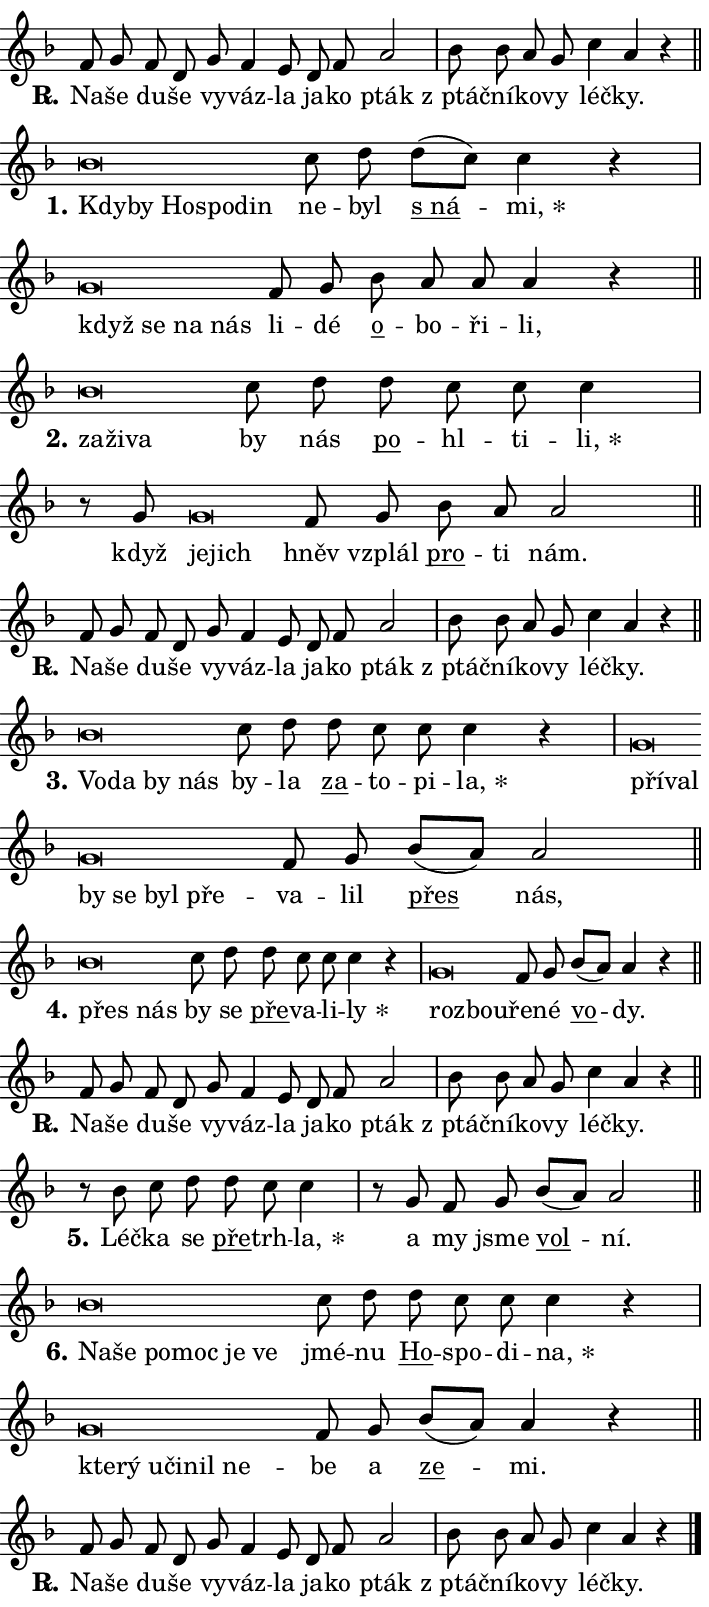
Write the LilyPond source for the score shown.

\version "2.24.0"
\header { tagline = "" }
\paper {
  indent = 0\cm
  top-margin = 0\cm
  right-margin = 0.13\cm % to fit lyric hyphens
  bottom-margin = 0\cm
  left-margin = 0\cm
  paper-width = 12\cm
  page-breaking = #ly:one-page-breaking
  system-system-spacing.basic-distance = #11
  score-system-spacing.basic-distance = #11
  ragged-last = ##f
}


%% Author: Thomas Morley
%% https://lists.gnu.org/archive/html/lilypond-user/2020-05/msg00002.html
#(define (line-position grob)
"Returns position of @var[grob} in current system:
   @code{'start}, if at first time-step
   @code{'end}, if at last time-step
   @code{'middle} otherwise
"
  (let* ((col (ly:item-get-column grob))
         (ln (ly:grob-object col 'left-neighbor))
         (rn (ly:grob-object col 'right-neighbor))
         (col-to-check-left (if (ly:grob? ln) ln col))
         (col-to-check-right (if (ly:grob? rn) rn col))
         (break-dir-left
           (and
             (ly:grob-property col-to-check-left 'non-musical #f)
             (ly:item-break-dir col-to-check-left)))
         (break-dir-right
           (and
             (ly:grob-property col-to-check-right 'non-musical #f)
             (ly:item-break-dir col-to-check-right))))
        (cond ((eqv? 1 break-dir-left) 'start)
              ((eqv? -1 break-dir-right) 'end)
              (else 'middle))))

#(define (tranparent-at-line-position vctor)
  (lambda (grob)
  "Relying on @code{line-position} select the relevant enry from @var{vctor}.
Used to determine transparency,"
    (case (line-position grob)
      ((end) (not (vector-ref vctor 0)))
      ((middle) (not (vector-ref vctor 1)))
      ((start) (not (vector-ref vctor 2))))))

noteHeadBreakVisibility =
#(define-music-function (break-visibility)(vector?)
"Makes @code{NoteHead}s transparent relying on @var{break-visibility}"
#{
  \override NoteHead.transparent =
    #(tranparent-at-line-position break-visibility)
#})

#(define delete-ledgers-for-transparent-note-heads
  (lambda (grob)
    "Reads whether a @code{NoteHead} is transparent.
If so this @code{NoteHead} is removed from @code{'note-heads} from
@var{grob}, which is supposed to be @code{LedgerLineSpanner}.
As a result ledgers are not printed for this @code{NoteHead}"
    (let* ((nhds-array (ly:grob-object grob 'note-heads))
           (nhds-list
             (if (ly:grob-array? nhds-array)
                 (ly:grob-array->list nhds-array)
                 '()))
           ;; Relies on the transparent-property being done before
           ;; Staff.LedgerLineSpanner.after-line-breaking is executed.
           ;; This is fragile ...
           (to-keep
             (remove
               (lambda (nhd)
                 (ly:grob-property nhd 'transparent #f))
               nhds-list)))
      ;; TODO find a better method to iterate over grob-arrays, similiar
      ;; to filter/remove etc for lists
      ;; For now rebuilt from scratch
      (set! (ly:grob-object grob 'note-heads)  '())
      (for-each
        (lambda (nhd)
          (ly:pointer-group-interface::add-grob grob 'note-heads nhd))
        to-keep))))

squashNotes = {
  \override NoteHead.X-extent = #'(-0.2 . 0.2)
  \override NoteHead.Y-extent = #'(-0.75 . 0)
  \override NoteHead.stencil =
    #(lambda (grob)
       (let ((pos (ly:grob-property grob 'staff-position)))
         (begin
           (if (< pos -7) (display "ERROR: Lower brevis then expected\n") (display ""))
           (if (<= pos -6) ly:text-interface::print ly:note-head::print))))
}
unSquashNotes = {
  \revert NoteHead.X-extent
  \revert NoteHead.Y-extent
  \revert NoteHead.stencil
}

hideNotes = \noteHeadBreakVisibility #begin-of-line-visible
unHideNotes = \noteHeadBreakVisibility #all-visible

% work-around for resetting accidentals
% https://lilypond.org/doc/v2.23/Documentation/notation/displaying-rhythms#unmetered-music
cadenzaMeasure = {
  \cadenzaOff
  \partial 1024 s1024
  \cadenzaOn
}

#(define-markup-command (accent layout props text) (markup?)
  "Underline accented syllable"
  (interpret-markup layout props
    #{\markup \override #'(offset . 4.3) \underline { #text }#}))

responsum = \markup \concat {
  "R" \hspace #-1.05 \path #0.1 #'((moveto 0 0.07) (lineto 0.9 0.8)) \hspace #0.05 "."
}

spaceSize = #0.6828661417322834 % exact space size for TeX Gyre Schola

\layout {
  \context {
    \Staff
    \remove "Time_signature_engraver"
    \override LedgerLineSpanner.after-line-breaking = #delete-ledgers-for-transparent-note-heads
  }
  \context {
    \Lyrics {
      \override LyricSpace.minimum-distance = \spaceSize
      \override LyricText.font-name = #"TeX Gyre Schola"
      \override LyricText.font-size = 1
      \override StanzaNumber.font-name = #"TeX Gyre Schola Bold"
      \override StanzaNumber.font-size = 1
    }
  }
  \context {
    \Score 
    \override NoteHead.text =
      #(lambda (grob) 
        (let ((pos (ly:grob-property grob 'staff-position)))
          #{\markup {
            \combine
              \halign #-0.55 \raise #(if (= pos -6) 0 0.5) \override #'(thickness . 2) \draw-line #'(3.2 . 0)
              \musicglyph "noteheads.sM1"
          }#}))
  }
}

% magnetic-lyrics.ily
%
%   written by
%     Jean Abou Samra <jean@abou-samra.fr>
%     Werner Lemberg <wl@gnu.org>
%
%   adapted by
%     Jiri Hon <jiri.hon@gmail.com>
%
% Version 2022-Apr-15

% https://www.mail-archive.com/lilypond-user@gnu.org/msg149350.html

#(define (Left_hyphen_pointer_engraver context)
   "Collect syllable-hyphen-syllable occurrences in lyrics and store
them in properties.  This engraver only looks to the left.  For
example, if the lyrics input is @code{foo -- bar}, it does the
following.

@itemize @bullet
@item
Set the @code{text} property of the @code{LyricHyphen} grob between
@q{foo} and @q{bar} to @code{foo}.

@item
Set the @code{left-hyphen} property of the @code{LyricText} grob with
text @q{foo} to the @code{LyricHyphen} grob between @q{foo} and
@q{bar}.
@end itemize

Use this auxiliary engraver in combination with the
@code{lyric-@/text::@/apply-@/magnetic-@/offset!} hook."
   (let ((hyphen #f)
         (text #f))
     (make-engraver
      (acknowledgers
       ((lyric-syllable-interface engraver grob source-engraver)
        (set! text grob)))
      (end-acknowledgers
       ((lyric-hyphen-interface engraver grob source-engraver)
        ;(when (not (grob::has-interface grob 'lyric-space-interface))
          (set! hyphen grob)));)
      ((stop-translation-timestep engraver)
       (when (and text hyphen)
         (ly:grob-set-object! text 'left-hyphen hyphen))
       (set! text #f)
       (set! hyphen #f)))))

#(define (lyric-text::apply-magnetic-offset! grob)
   "If the space between two syllables is less than the value in
property @code{LyricText@/.details@/.squash-threshold}, move the right
syllable to the left so that it gets concatenated with the left
syllable.

Use this function as a hook for
@code{LyricText@/.after-@/line-@/breaking} if the
@code{Left_@/hyphen_@/pointer_@/engraver} is active."
   (let ((hyphen (ly:grob-object grob 'left-hyphen #f)))
     (when hyphen
       (let ((left-text (ly:spanner-bound hyphen LEFT)))
         (when (grob::has-interface left-text 'lyric-syllable-interface)
           (let* ((common (ly:grob-common-refpoint grob left-text X))
                  (this-x-ext (ly:grob-extent grob common X))
                  (left-x-ext
                   (begin
                     ;; Trigger magnetism for left-text.
                     (ly:grob-property left-text 'after-line-breaking)
                     (ly:grob-extent left-text common X)))
                  ;; `delta` is the gap width between two syllables.
                  (delta (- (interval-start this-x-ext)
                            (interval-end left-x-ext)))
                  (details (ly:grob-property grob 'details))
                  (threshold (assoc-get 'squash-threshold details 0.2)))
             (when (< delta threshold)
               (let* (;; We have to manipulate the input text so that
                      ;; ligatures crossing syllable boundaries are not
                      ;; disabled.  For languages based on the Latin
                      ;; script this is essentially a beautification.
                      ;; However, for non-Western scripts it can be a
                      ;; necessity.
                      (lt (ly:grob-property left-text 'text))
                      (rt (ly:grob-property grob 'text))
                      (is-space (grob::has-interface hyphen 'lyric-space-interface))
                      (space (if is-space " " ""))
                      (extra-delta (if is-space spaceSize 0))
                      ;; Append new syllable.
                      (ltrt-space (if (and (string? lt) (string? rt))
                                (string-append lt space rt)
                                (make-concat-markup (list lt space rt))))
                      ;; Right-align `ltrt` to the right side.
                      (ltrt-space-markup (grob-interpret-markup
                               grob
                               (make-translate-markup
                                (cons (interval-length this-x-ext) 0)
                                (make-right-align-markup ltrt-space)))))
                 (begin
                   ;; Don't print `left-text`.
                   (ly:grob-set-property! left-text 'stencil #f)
                   ;; Set text and stencil (which holds all collected
                   ;; syllables so far) and shift it to the left.
                   (ly:grob-set-property! grob 'text ltrt-space)
                   (ly:grob-set-property! grob 'stencil ltrt-space-markup)
                   (ly:grob-translate-axis! grob (- (- delta extra-delta)) X))))))))))


#(define (lyric-hyphen::displace-bounds-first grob)
   ;; Make very sure this callback isn't triggered too early.
   (let ((left (ly:spanner-bound grob LEFT))
         (right (ly:spanner-bound grob RIGHT)))
     (ly:grob-property left 'after-line-breaking)
     (ly:grob-property right 'after-line-breaking)
     (ly:lyric-hyphen::print grob)))

squashThreshold = #0.4

\layout {
  \context {
    \Lyrics
    \consists #Left_hyphen_pointer_engraver
    \override LyricText.after-line-breaking =
      #lyric-text::apply-magnetic-offset!
    \override LyricHyphen.stencil = #lyric-hyphen::displace-bounds-first
    \override LyricText.details.squash-threshold = \squashThreshold
    \override LyricHyphen.minimum-distance = 0
    \override LyricHyphen.minimum-length = \squashThreshold
  }
}

squashText = \override LyricText.details.squash-threshold = 9999
unSquashText = \override LyricText.details.squash-threshold = \squashThreshold

leftText = \override LyricText.self-alignment-X = #LEFT
unLeftText = \revert LyricText.self-alignment-X

starOffset = #(lambda (grob) 
                (let ((x_offset (ly:self-alignment-interface::aligned-on-x-parent grob)))
                  (if (= x_offset 0) 0 (+ x_offset 1.2))))

star = #(define-music-function (syllable)(string?)
"Append star separator at the end of a syllable"
#{
  \once \override LyricText.X-offset = #starOffset
  \lyricmode { \markup {
    #syllable
    \override #'((font-name . "TeX Gyre Schola Bold")) \hspace #0.2 \lower #0.65 \larger "*"
  } }
#})

starAccent = #(define-music-function (syllable)(string?)
"Append star separator at the end of a syllable and make accent"
#{
  \once \override LyricText.X-offset = #starOffset
  \lyricmode { \markup {
    \accent #syllable
    \override #'((font-name . "TeX Gyre Schola Bold")) \hspace #0.2 \lower #0.65 \larger "*"
  } }
#})

breath = #(define-music-function (syllable)(string?)
"Append breathing indicator at the end of a syllable"
#{
  \lyricmode { \markup { #syllable "+" } }
#})

optionalBreath = #(define-music-function (syllable)(string?)
"Append optional breathing indicator at the end of a syllable"
#{
  \lyricmode { \markup { #syllable "(+)" } }
#})


\score {
    <<
        \new Voice = "melody" { \cadenzaOn \key f \major \relative { f'8 g f d g f4 e8 \bar "" d f a2 \cadenzaMeasure \bar "|" bes8 bes a g \bar "" c4 a r \cadenzaMeasure \bar "||" \break } }
        \new Lyrics \lyricsto "melody" { \lyricmode { \set stanza = \responsum
Na -- še du -- še vy -- váz -- la ja -- ko pták "z ptáč" -- ní -- ko -- vy léč -- ky. } }
    >>
    \layout {}
}

\score {
    <<
        \new Voice = "melody" { \cadenzaOn \key f \major \relative { \squashNotes bes'\breve*1/16 \hideNotes \breve*1/16 \bar "" \breve*1/16 \bar "" \breve*1/16 \breve*1/16 \bar "" \unHideNotes \unSquashNotes c8 d \bar "" d[( c)] c4 r \cadenzaMeasure \bar "|" \squashNotes g\breve*1/16 \hideNotes \breve*1/16 \bar "" \breve*1/16 \breve*1/16 \bar "" \unHideNotes \unSquashNotes f8 g \bar "" bes a a a4 r \cadenzaMeasure \bar "||" \break } }
        \new Lyrics \lyricsto "melody" { \lyricmode { \set stanza = "1."
\leftText Kdy -- \squashText by Ho -- spo -- din \unLeftText \unSquashText ne -- byl \markup \accent "s ná" -- \star mi, \leftText když \squashText se na nás \unLeftText \unSquashText li -- dé \markup \accent o -- bo -- ři -- li, } }
    >>
    \layout {}
}

\score {
    <<
        \new Voice = "melody" { \cadenzaOn \key f \major \relative { \squashNotes bes'\breve*1/16 \hideNotes \breve*1/16 \breve*1/16 \bar "" \unHideNotes \unSquashNotes c8 d \bar "" d c c c4 \cadenzaMeasure \bar "|" r8 g8 \squashNotes g\breve*1/16 \hideNotes \breve*1/16 \bar "" \unHideNotes \unSquashNotes f8 g \bar "" bes a a2 \cadenzaMeasure \bar "||" \break } }
        \new Lyrics \lyricsto "melody" { \lyricmode { \set stanza = "2."
\leftText za -- \squashText ži -- va \unLeftText \unSquashText by nás \markup \accent po -- hl -- ti -- \star li, když \leftText je -- \squashText jich \unLeftText \unSquashText hněv vzplál \markup \accent pro -- ti nám. } }
    >>
    \layout {}
}

\score {
    <<
        \new Voice = "melody" { \cadenzaOn \key f \major \relative { f'8 g f d g f4 e8 \bar "" d f a2 \cadenzaMeasure \bar "|" bes8 bes a g \bar "" c4 a r \cadenzaMeasure \bar "||" \break } }
        \new Lyrics \lyricsto "melody" { \lyricmode { \set stanza = \responsum
Na -- še du -- še vy -- váz -- la ja -- ko pták "z ptáč" -- ní -- ko -- vy léč -- ky. } }
    >>
    \layout {}
}

\score {
    <<
        \new Voice = "melody" { \cadenzaOn \key f \major \relative { \squashNotes bes'\breve*1/16 \hideNotes \breve*1/16 \bar "" \breve*1/16 \breve*1/16 \bar "" \unHideNotes \unSquashNotes c8 d \bar "" d c c c4 r \cadenzaMeasure \bar "|" \squashNotes g\breve*1/16 \hideNotes \breve*1/16 \bar "" \breve*1/16 \bar "" \breve*1/16 \bar "" \breve*1/16 \breve*1/16 \bar "" \unHideNotes \unSquashNotes f8 g \bar "" bes[( a)] a2 \cadenzaMeasure \bar "||" \break } }
        \new Lyrics \lyricsto "melody" { \lyricmode { \set stanza = "3."
\leftText Vo -- \squashText da by nás \unLeftText \unSquashText by -- la \markup \accent za -- to -- pi -- \star la, \leftText pří -- \squashText val by se byl pře -- \unLeftText \unSquashText va -- lil \markup \accent přes nás, } }
    >>
    \layout {}
}

\score {
    <<
        \new Voice = "melody" { \cadenzaOn \key f \major \relative { \squashNotes bes'\breve*1/16 \hideNotes \breve*1/16 \bar "" \unHideNotes \unSquashNotes c8 d \bar "" d c c c4 r \cadenzaMeasure \bar "|" \squashNotes g\breve*1/16 \hideNotes \breve*1/16 \bar "" \unHideNotes \unSquashNotes f8 g \bar "" bes[( a)] a4 r \cadenzaMeasure \bar "||" \break } }
        \new Lyrics \lyricsto "melody" { \lyricmode { \set stanza = "4."
\leftText přes \squashText nás \unLeftText \unSquashText by se \markup \accent pře -- va -- li -- \star ly \leftText roz -- \squashText bou -- \unLeftText \unSquashText ře -- né \markup \accent vo -- dy. } }
    >>
    \layout {}
}

\score {
    <<
        \new Voice = "melody" { \cadenzaOn \key f \major \relative { f'8 g f d g f4 e8 \bar "" d f a2 \cadenzaMeasure \bar "|" bes8 bes a g \bar "" c4 a r \cadenzaMeasure \bar "||" \break } }
        \new Lyrics \lyricsto "melody" { \lyricmode { \set stanza = \responsum
Na -- še du -- še vy -- váz -- la ja -- ko pták "z ptáč" -- ní -- ko -- vy léč -- ky. } }
    >>
    \layout {}
}

\score {
    <<
        \new Voice = "melody" { \cadenzaOn \key f \major \relative { r8 bes' c8 d \bar "" d c c4 \cadenzaMeasure \bar "|" r8 g8 f8 g \bar "" bes[( a)] a2 \cadenzaMeasure \bar "||" \break } }
        \new Lyrics \lyricsto "melody" { \lyricmode { \set stanza = "5."
Léč -- ka se \markup \accent pře -- trh -- \star la, a my jsme \markup \accent vol -- ní. } }
    >>
    \layout {}
}

\score {
    <<
        \new Voice = "melody" { \cadenzaOn \key f \major \relative { \squashNotes bes'\breve*1/16 \hideNotes \breve*1/16 \bar "" \breve*1/16 \bar "" \breve*1/16 \bar "" \breve*1/16 \breve*1/16 \bar "" \unHideNotes \unSquashNotes c8 d \bar "" d c c c4 r \cadenzaMeasure \bar "|" \squashNotes g\breve*1/16 \hideNotes \breve*1/16 \bar "" \breve*1/16 \bar "" \breve*1/16 \bar "" \breve*1/16 \breve*1/16 \bar "" \unHideNotes \unSquashNotes f8 g \bar "" bes[( a)] a4 r \cadenzaMeasure \bar "||" \break } }
        \new Lyrics \lyricsto "melody" { \lyricmode { \set stanza = "6."
\leftText Na -- \squashText še po -- moc je ve \unLeftText \unSquashText jmé -- nu \markup \accent Ho -- spo -- di -- \star na, \leftText kte -- \squashText rý u -- či -- nil ne -- \unLeftText \unSquashText be a \markup \accent ze -- mi. } }
    >>
    \layout {}
}

\score {
    <<
        \new Voice = "melody" { \cadenzaOn \key f \major \relative { f'8 g f d g f4 e8 \bar "" d f a2 \cadenzaMeasure \bar "|" bes8 bes a g \bar "" c4 a r \cadenzaMeasure \bar "||" \break } \bar "|." }
        \new Lyrics \lyricsto "melody" { \lyricmode { \set stanza = \responsum
Na -- še du -- še vy -- váz -- la ja -- ko pták "z ptáč" -- ní -- ko -- vy léč -- ky. } }
    >>
    \layout {}
}
